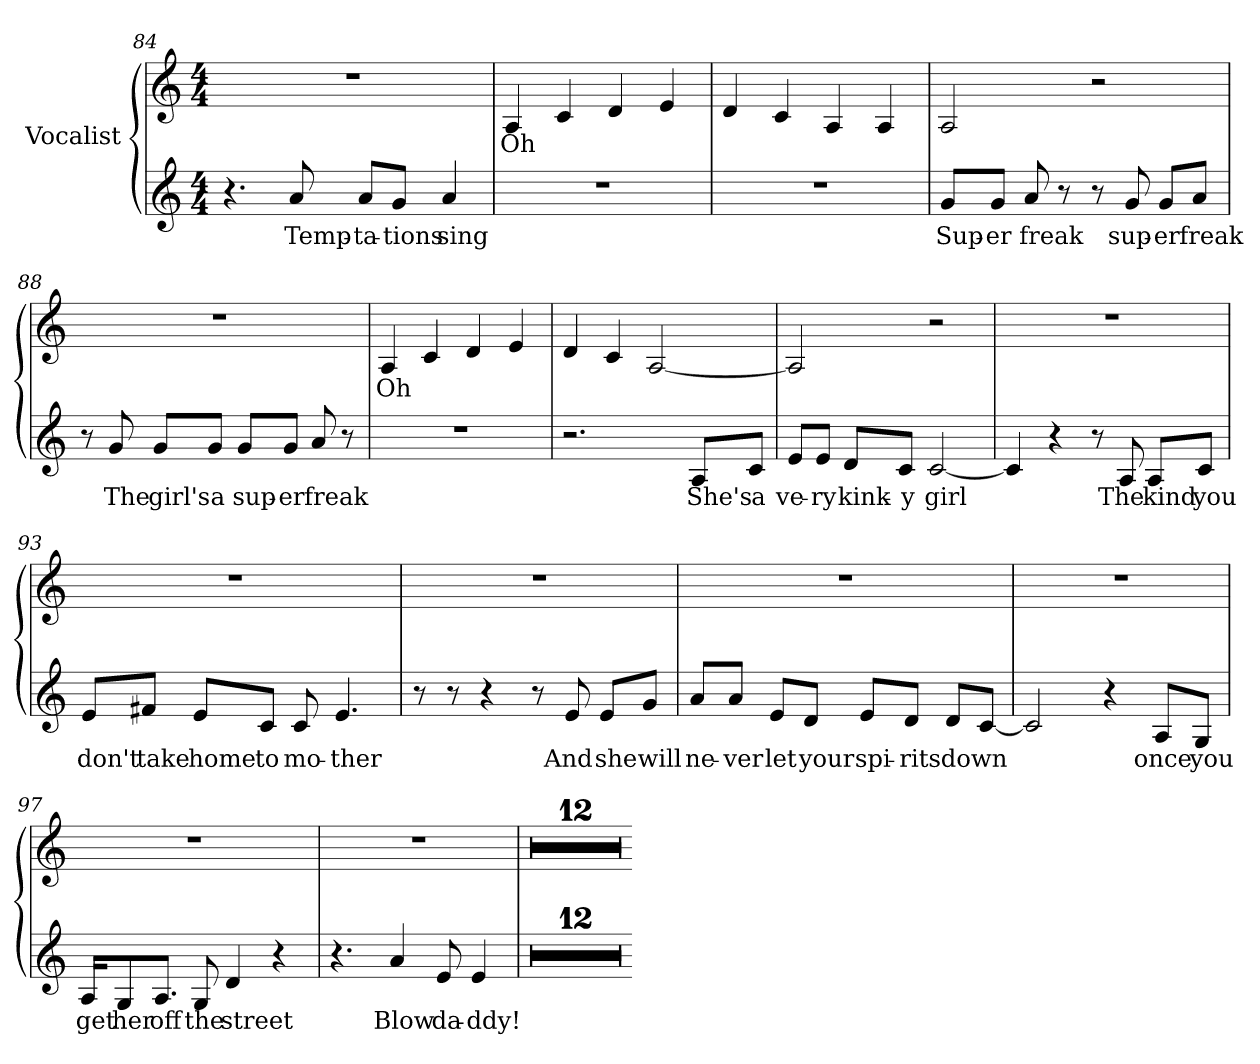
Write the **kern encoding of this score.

**kern	**text	**kern	**text
*part1	*part1	*part1	*part1
*staff2	*staff2	*staff1	*staff1
*I"Vocalist	*	*	*
*clefG2	*	*clefG2	*
*M4/4	*	*M4/4	*
=84	=84	=84	=84
4.r	.	1r	.
8a	Temp-	.	.
8a/L	-ta-	.	.
8g/J	-tions	.	.
4a	sing	.	.
=85	=85	=85	=85
1r	.	4A	Oh
.	.	4c	_
.	.	4d	_
.	.	4e	_
=86	=86	=86	=86
1r	.	4d	_
.	.	4c	_
.	.	4A	_
.	.	4A	_
=87	=87	=87	=87
8g/L	Sup-	2A	_
8g/J	-er	.	.
8a	freak	.	.
8r	.	.	.
8r	.	2r	.
8g	sup-	.	.
8g/L	-er	.	.
8a/J	freak	.	.
=88	=88	=88	=88
8r	.	1r	.
8g	The	.	.
8g/L	girl's	.	.
8g/J	a	.	.
8g/L	sup-	.	.
8g/J	-er	.	.
8a	freak	.	.
8r	.	.	.
=89	=89	=89	=89
1r	.	4A	Oh
.	.	4c	_
.	.	4d	_
.	.	4e	_
=90	=90	=90	=90
2.r	.	4d	_
.	.	4c	_
.	.	[2A	_
8A/L	She's	.	.
8c/J	a	.	.
=91	=91	=91	=91
8e/L	ve-	2A]	_
8e/J	-ry	.	.
8d/L	kink-	.	.
8c/J	-y	.	.
[2c	girl	2r	.
=92	=92	=92	=92
4c]	_	1r	.
4r	.	.	.
8r	.	.	.
8A	The	.	.
8A/L	kind	.	.
8c/J	you	.	.
=93	=93	=93	=93
8e/L	don't	1r	.
8f#X/J	take	.	.
8e/L	home	.	.
8c/J	to	.	.
8c	mo-	.	.
4.e	-ther	.	.
=94	=94	=94	=94
8r	.	1r	.
8r	.	.	.
4r	.	.	.
8r	.	.	.
8e	And	.	.
8e/L	she	.	.
8g/J	will	.	.
=95	=95	=95	=95
8a/L	ne-	1r	.
8a/J	-ver	.	.
8e/L	let	.	.
8d/J	your	.	.
8e/L	spi-	.	.
8d/J	-rits	.	.
8d/L	down	.	.
[8c/J	_	.	.
=96	=96	=96	=96
2c]	_	1r	.
4r	.	.	.
8A/L	once	.	.
8G/J	you	.	.
=97	=97	=97	=97
16A/KL	get	1r	.
8G/	her	.	.
8.A/J	off	.	.
8G	the	.	.
4d	street	.	.
4r	.	.	.
=98	=98	=98	=98
4.r	.	1r	.
4a	Blow	.	.
8e	da-	.	.
4e	-ddy!	.	.
=99	=99	=99	=99
1r	.	1r	.
=100	=100	=100	=100
1r	.	1r	.
=101	=101	=101	=101
1r	.	1r	.
=102	=102	=102	=102
1r	.	1r	.
=103	=103	=103	=103
1r	.	1r	.
=104	=104	=104	=104
1r	.	1r	.
=105	=105	=105	=105
1r	.	1r	.
=106	=106	=106	=106
1r	.	1r	.
=107	=107	=107	=107
1r	.	1r	.
=108	=108	=108	=108
1r	.	1r	.
=109	=109	=109	=109
1r	.	1r	.
=110	=110	=110	=110
1r	.	1r	.
=-	=-	=-	=-
*-	*-	*-	*-
